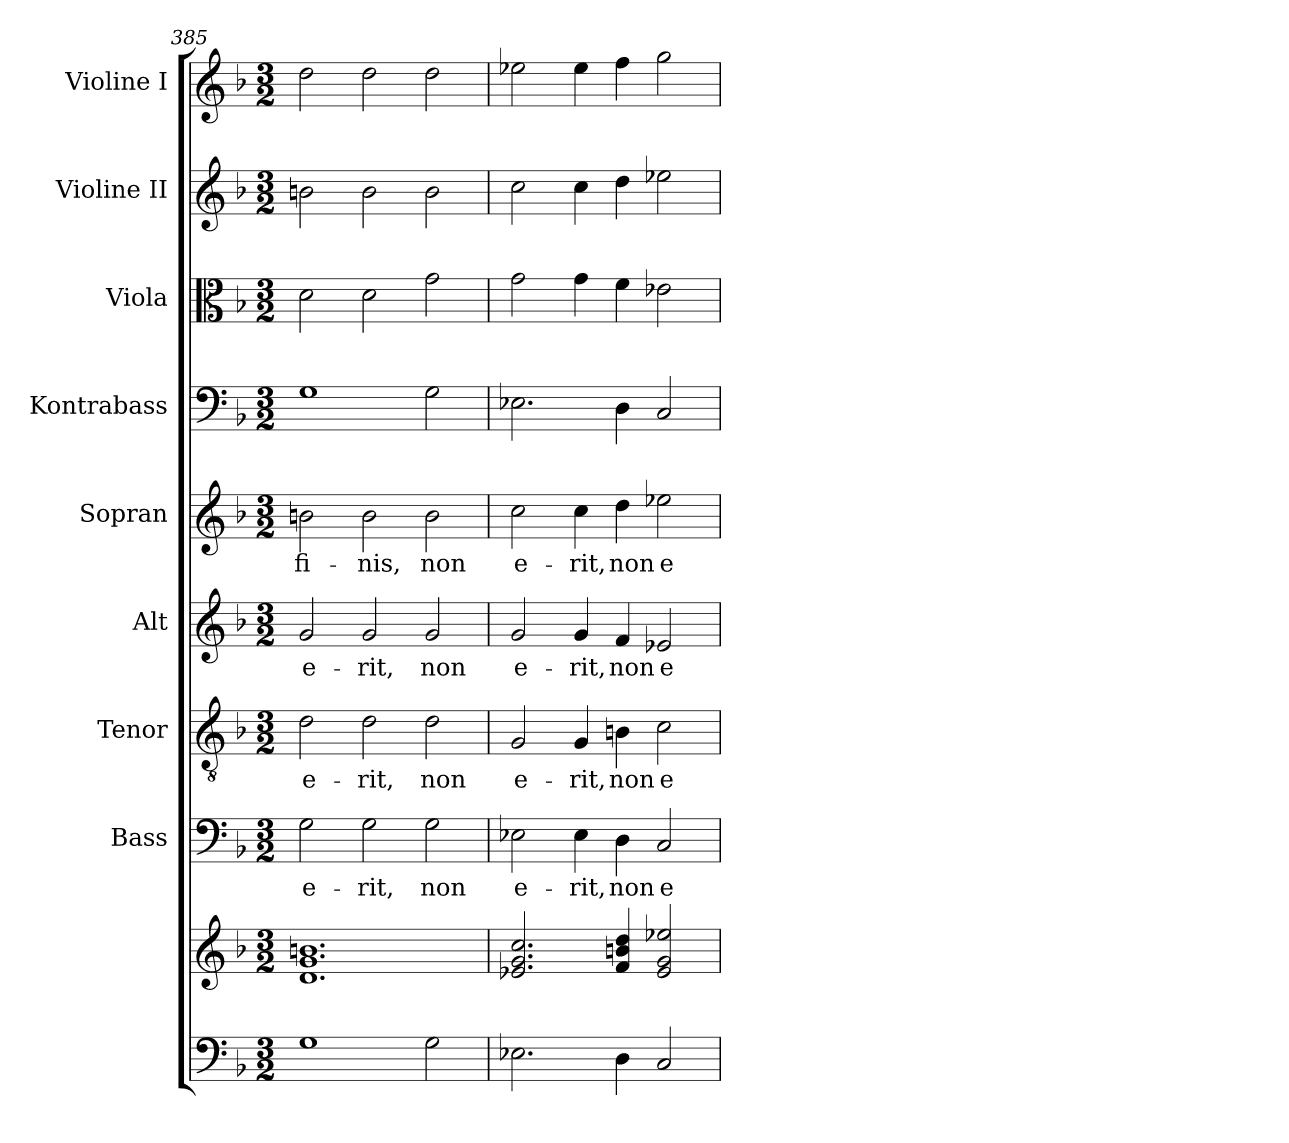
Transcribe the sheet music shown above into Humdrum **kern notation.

**kern	**kern	**kern	**text	**kern	**text	**kern	**text	**kern	**text	**kern	**kern	**kern	**kern
*part9	*part9	*part8	*part8	*part7	*part7	*part6	*part6	*part5	*part5	*part4	*part3	*part2	*part1
*staff10	*staff9	*staff8	*staff8	*staff7	*staff7	*staff6	*staff6	*staff5	*staff5	*staff4	*staff3	*staff2	*staff1
*	*	*I"Bass	*	*I"Tenor	*	*I"Alt	*	*I"Sopran	*	*I"Kontrabass	*I"Viola	*I"Violine II	*I"Violine I
*	*	*I'B.	*	*I'T.	*	*I'A.	*	*I'S.	*	*I'Kb.	*I'Vla.	*I'Vl. II	*I'Vl. I
*clefF4	*clefG2	*clefF4	*	*clefGv2	*	*clefG2	*	*clefG2	*	*clefF4	*clefC3	*clefG2	*clefG2
*	*	*	*	*	*	*	*	*	*	*ITrd7c12	*	*	*
*k[b-]	*k[b-]	*k[b-]	*	*k[b-]	*	*k[b-]	*	*k[b-]	*	*k[b-]	*k[b-]	*k[b-]	*k[b-]
*F:	*F:	*F:	*	*F:	*	*F:	*	*F:	*	*F:	*F:	*F:	*F:
*M3/2	*M3/2	*M3/2	*	*M3/2	*	*M3/2	*	*M3/2	*	*M3/2	*M3/2	*M3/2	*M3/2
=385	=385	=385	=385	=385	=385	=385	=385	=385	=385	=385	=385	=385	=385
!	!	!	!LO:LY:b	!	!LO:LY:b	!	!LO:LY:b	!	!LO:LY:b	!	!	!	!
1G	1.d 1.g 1.bn	2G\	e-	2d\	e-	2g/	e-	2bn\	fi-	1GG	2d\	2bn\	2dd\
!	!	!	!LO:LY:b	!	!LO:LY:b	!	!LO:LY:b	!	!LO:LY:b	!	!	!	!
.	.	2G\	-rit,	2d\	-rit,	2g/	-rit,	2b\	-nis,	.	2d\	2b\	2dd\
!	!	!	!LO:LY:b	!	!LO:LY:b	!	!LO:LY:b	!	!LO:LY:b	!	!	!	!
2G\	.	2G\	non	2d\	non	2g/	non	2b\	non	2GG\	2g\	2b\	2dd\
=386	=386	=386	=386	=386	=386	=386	=386	=386	=386	=386	=386	=386	=386
!	!	!	!LO:LY:b	!	!LO:LY:b	!	!LO:LY:b	!	!LO:LY:b	!	!	!	!
2.E-X\	2.e-X/ 2.g/ 2.cc/	2E-X\	e-	2G/	e-	2g/	e-	2cc\	e-	2.EE-X\	2g\	2cc\	2ee-X\
!	!	!	!LO:LY:b	!	!LO:LY:b	!	!LO:LY:b	!	!LO:LY:b	!	!	!	!
.	.	4E-\	-rit,	4G/	-rit,	4g/	-rit,	4cc\	-rit,	.	4g\	4cc\	4ee-\
!	!	!	!LO:LY:b	!	!LO:LY:b	!	!LO:LY:b	!	!LO:LY:b	!	!	!	!
4D\	4f/ 4bn/ 4dd/	4D\	non	4Bn\	non	4f/	non	4dd\	non	4DD\	4f\	4dd\	4ff\
!	!	!	!LO:LY:b	!	!LO:LY:b	!	!LO:LY:b	!	!LO:LY:b	!	!	!	!
2C/	2e-/ 2g/ 2ee-X/	2C/	e-	2c\	e-	2e-X/	e-	2ee-X\	e-	2CC/	2e-X\	2ee-X\	2gg\
=	=	=	=	=	=	=	=	=	=	=	=	=	=
*-	*-	*-	*-	*-	*-	*-	*-	*-	*-	*-	*-	*-	*-
